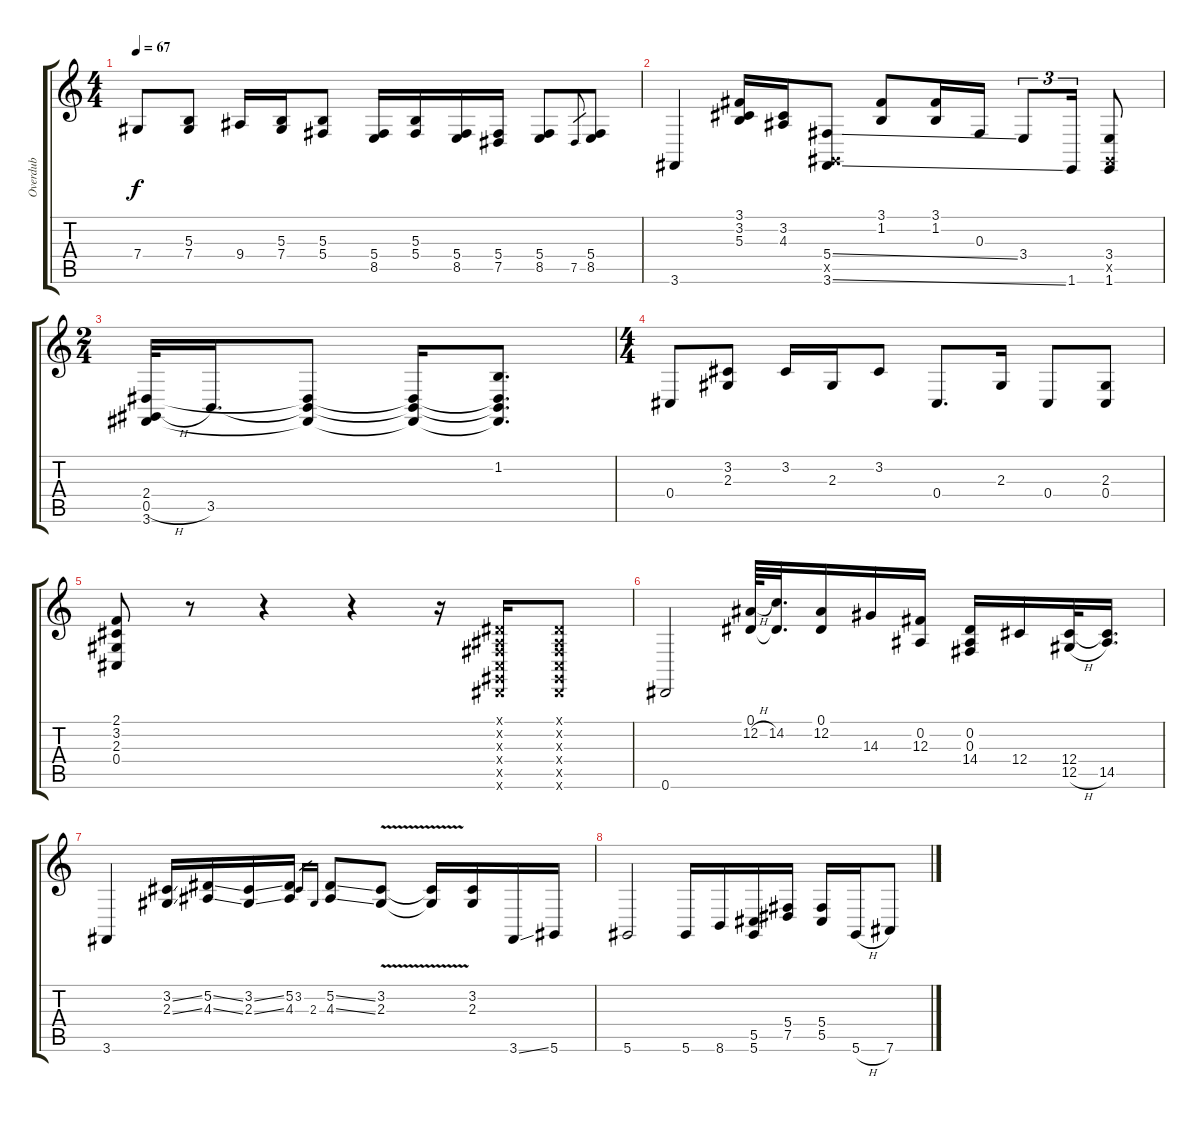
\track ("Overdub" "Overdub") {instrument pad5bowed}
\staff {score tabs}
\tuning (Eb4 Bb3 Gb3 Db3 Ab2 Eb2) {hide}
\ts (4 4)
\tempo 67
\clef g2
\ks c
7.4.8{dy f} (5.3 7.4).8 9.4.16 (5.3 7.4).16 (5.3 5.4).8 (5.4 8.5).16 (5.3 5.4).16 (5.4 8.5).16 (5.4 7.5).16 (5.4 8.5).8 7.5.8{gr} (5.4 8.5).8 |
3.6.4 (3.1 3.2 5.3).16 (3.2 4.3).16 (5.4{ss} 0.5{x} 3.6{ss}).8 (3.1 1.2).8 (3.1 1.2).16 0.3.16 3.4.8{tu (3 2)} 1.6.16{tu (3 2)} (3.4 0.5{x} 1.6).8 |
\ts (2 4)
(2.4 0.5{h} 3.6).32 3.5.16{d} (2.4{t} 3.5{t} 3.6{t}).8 (2.4{t} 3.5{t} 3.6{t}).16 (1.2 2.4{t} 3.5{t} 3.6{t}).8{d} |
\ts (4 4)
0.4.8 (3.2 2.3).8 3.2.16 2.3.16 3.2.8 0.4.8{d} 2.3.16 0.4.8 (2.3 0.4).8 |
(2.1 3.2 2.3 0.4).8 r.8 r.4 r.4 r.16 (0.1{x} 0.2{x} 0.3{x} 0.4{x} 0.5{x} 0.6{x}).16 (0.1{x} 0.2{x} 0.3{x} 0.4{x} 0.5{x} 0.6{x}).8 |
0.6.2 (0.1 12.2{h}).64 (0.1{t} 14.2).32{d} (0.1 12.2).16 14.3.16 (0.2 12.3).16 (0.2 0.3 14.4).16 12.4.16 (12.4 12.5{h}).32 (12.4{t} 14.5).16{d} |
3.6.4 (3.2{ss} 2.3{ss}).16 (5.2{ss} 4.3{ss}).16 (3.2{ss} 2.3{ss}).16 (5.2 4.3).16 3.2.16{gr} 2.3.16{gr} (5.2{ss} 4.3{ss}).8 (3.2{v} 2.3{v}).8 (3.2{t} 2.3{t}).16 (3.2 2.3).16 3.6{ss}.16 5.6.16 |
5.6.2 5.6.16 8.6.16 (5.5 5.6).16 (5.4 7.5).16 (5.4 5.5).16 5.6{h}.16 7.6{ss}.8
